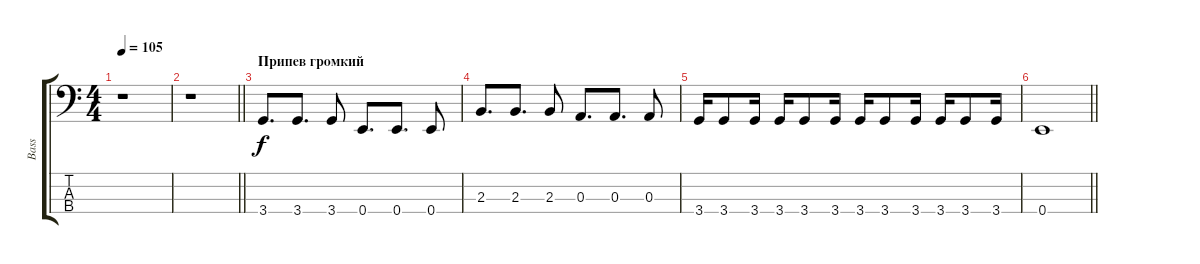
\track ("Bass" "Bass") {instrument electricbasspick}
\staff {score tabs}
\tuning (G2 D2 A1 E1) {hide}
\ts (4 4)
\tempo 105
\clef f4
\ks c
r.1{dy f} |
\barLineRight lightlight
r.1 |
\section ("" "Припев громкий")
3.4.8{d} 3.4.8{d} 3.4.8 0.4.8{d} 0.4.8{d} 0.4.8 |
2.3.8{d} 2.3.8{d} 2.3.8 0.3.8{d} 0.3.8{d} 0.3.8 |
3.4.16 3.4.8 3.4.16 3.4.16 3.4.8 3.4.16 3.4.16 3.4.8 3.4.16 3.4.16 3.4.8 3.4.16 |
\barLineRight lightlight
0.4.1
